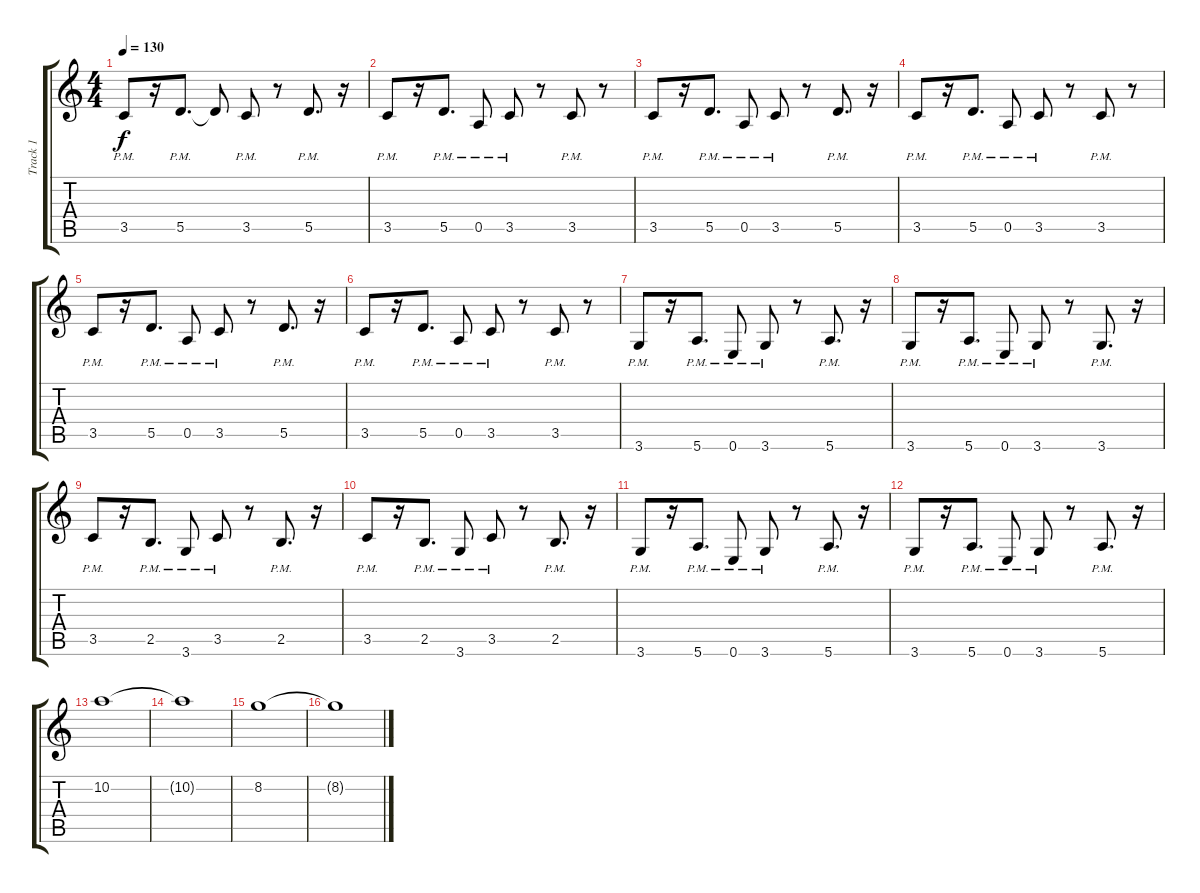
\track ("Track 1" "Track 1") {instrument electricguitarjazz}
\staff {score tabs}
\tuning (E4 B3 G3 D3 A2 E2) {hide}
\ts (4 4)
\tempo 130
\clef g2
\ks c
3.5{pm}.8{dy f volume 13 instrument electricguitarjazz} r.16 5.5{pm}.8{d} 5.5{t}.8 3.5{pm}.8 r.8 5.5{pm}.8{d} r.16 |
3.5{pm}.8 r.16 5.5{pm}.8{d} 0.5{pm}.8 3.5{pm}.8 r.8 3.5{pm}.8 r.8 |
3.5{pm}.8 r.16 5.5{pm}.8{d} 0.5{pm}.8 3.5{pm}.8 r.8 5.5{pm}.8{d} r.16 |
3.5{pm}.8 r.16 5.5{pm}.8{d} 0.5{pm}.8 3.5{pm}.8 r.8 3.5{pm}.8 r.8 |
3.5{pm}.8 r.16 5.5{pm}.8{d} 0.5{pm}.8 3.5{pm}.8 r.8 5.5{pm}.8{d} r.16 |
3.5{pm}.8 r.16 5.5{pm}.8{d} 0.5{pm}.8 3.5{pm}.8 r.8 3.5{pm}.8 r.8 |
3.6{pm}.8 r.16 5.6{pm}.8{d} 0.6{pm}.8 3.6{pm}.8 r.8 5.6{pm}.8{d} r.16 |
3.6{pm}.8 r.16 5.6{pm}.8{d} 0.6{pm}.8 3.6{pm}.8 r.8 3.6{pm}.8{d} r.16 |
3.5{pm}.8 r.16 2.5{pm}.8{d} 3.6{pm}.8 3.5{pm}.8 r.8 2.5{pm}.8{d} r.16 |
3.5{pm}.8 r.16 2.5{pm}.8{d} 3.6{pm}.8 3.5{pm}.8 r.8 2.5{pm}.8{d} r.16 |
3.6{pm}.8 r.16 5.6{pm}.8{d} 0.6{pm}.8 3.6{pm}.8 r.8 5.6{pm}.8{d} r.16 |
3.6{pm}.8 r.16 5.6{pm}.8{d} 0.6{pm}.8 3.6{pm}.8 r.8 5.6{pm}.8{d} r.16 |
10.2.1{volume 11 instrument pad8sweep} |
10.2{t}.1 |
8.2.1 |
8.2{t}.1
